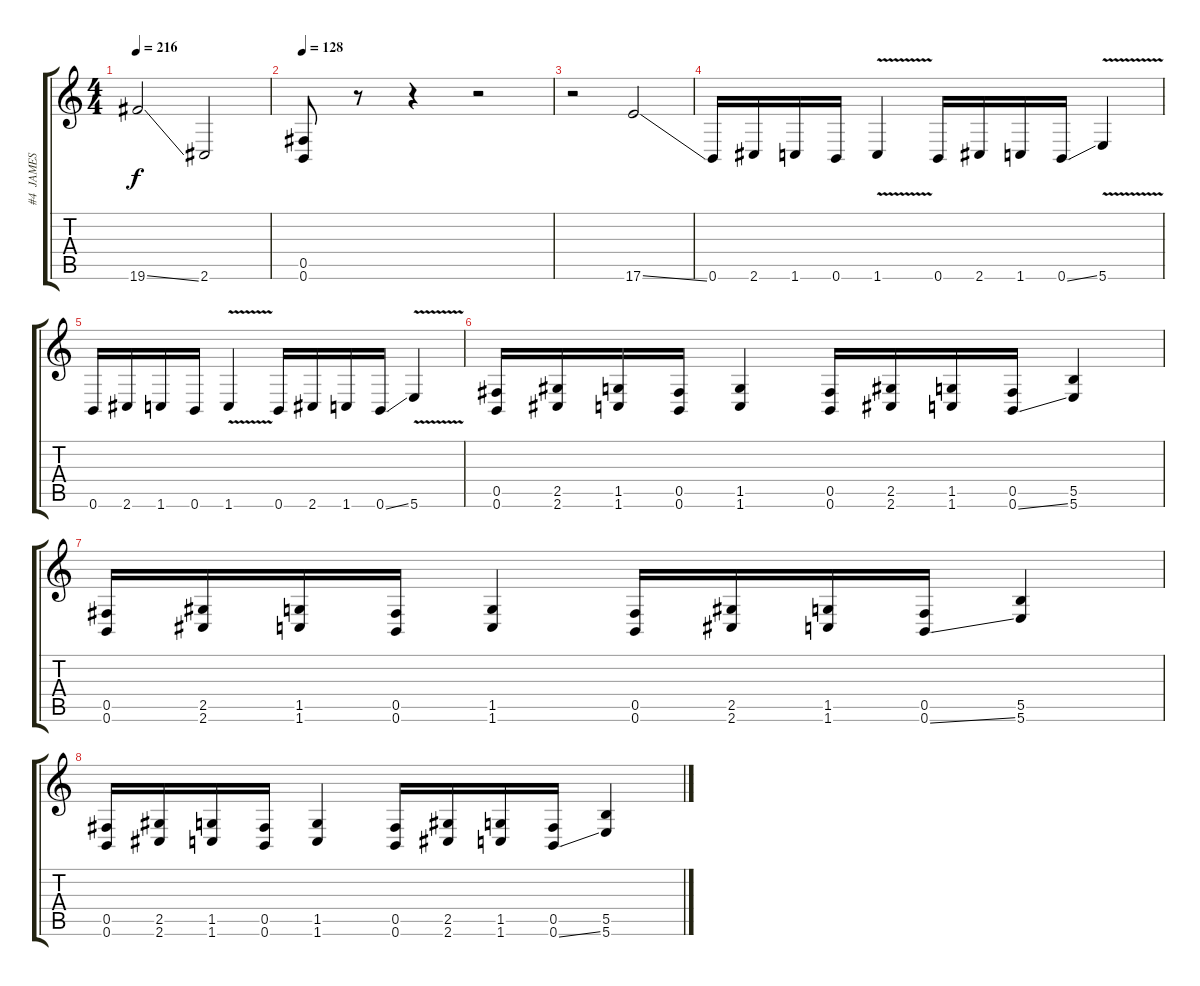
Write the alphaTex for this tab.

\track ("#4  JAMES ROOT " "#4  JAMES ") {instrument distortionguitar}
\staff {score tabs}
\tuning (Db4 Ab3 E3 B2 Gb2 B1) {hide}
\ts (4 4)
\tempo 216
\clef g2
\ks c
19.6{ss}.2{dy f} 2.6.2 |
\tempo 128
(0.5 0.6).8 r.8 r.4 r.2 |
r.2 17.6{ss}.2 |
0.6.16 2.6.16 1.6.16 0.6.16 1.6{v}.4 0.6.16 2.6.16 1.6.16 0.6{ss}.16 5.6{v}.4 |
\section ("" "")
0.6.16 2.6.16 1.6.16 0.6.16 1.6{v}.4 0.6.16 2.6.16 1.6.16 0.6{ss}.16 5.6{v}.4 |
(0.5 0.6).16 (2.5 2.6).16 (1.5 1.6).16 (0.5 0.6).16 (1.5 1.6).4 (0.5 0.6).16 (2.5 2.6).16 (1.5 1.6).16 (0.5 0.6{ss}).16 (5.5 5.6).4 |
(0.5 0.6).16 (2.5 2.6).16 (1.5 1.6).16 (0.5 0.6).16 (1.5 1.6).4 (0.5 0.6).16 (2.5 2.6).16 (1.5 1.6).16 (0.5 0.6{ss}).16 (5.5 5.6).4 |
(0.5 0.6).16 (2.5 2.6).16 (1.5 1.6).16 (0.5 0.6).16 (1.5 1.6).4 (0.5 0.6).16 (2.5 2.6).16 (1.5 1.6).16 (0.5 0.6{ss}).16 (5.5 5.6).4
